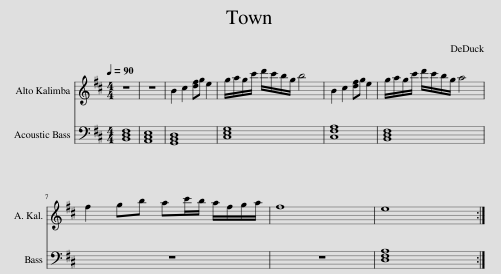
X:1
%%score 1 2
L:1/8
Q:1/4=90
M:4/4
I:linebreak $
K:D
V:1 treble
V:2 bass transpose=-12
V:1
 z8 | z8 | B2 c2 [df]g e2 | g/a/g/c'/ d'/c'/b/g/ b4 | B2 c2 [df]g e2 | %5
 g/a/g/c'/ d'/c'/b/g/ a4 |$ f2 gb ac'/b/ a/f/g/a/ | f8 | e8 :| %9
V:2
 [B,,D,F,]8 | [A,,C,E,]8 | [G,,B,,D,]8 | [C,E,G,]8 | [C,F,A,]8 | %5
 [B,,D,F,]8 |$ z8 | z8 | [D,F,A,]8 :| %9
